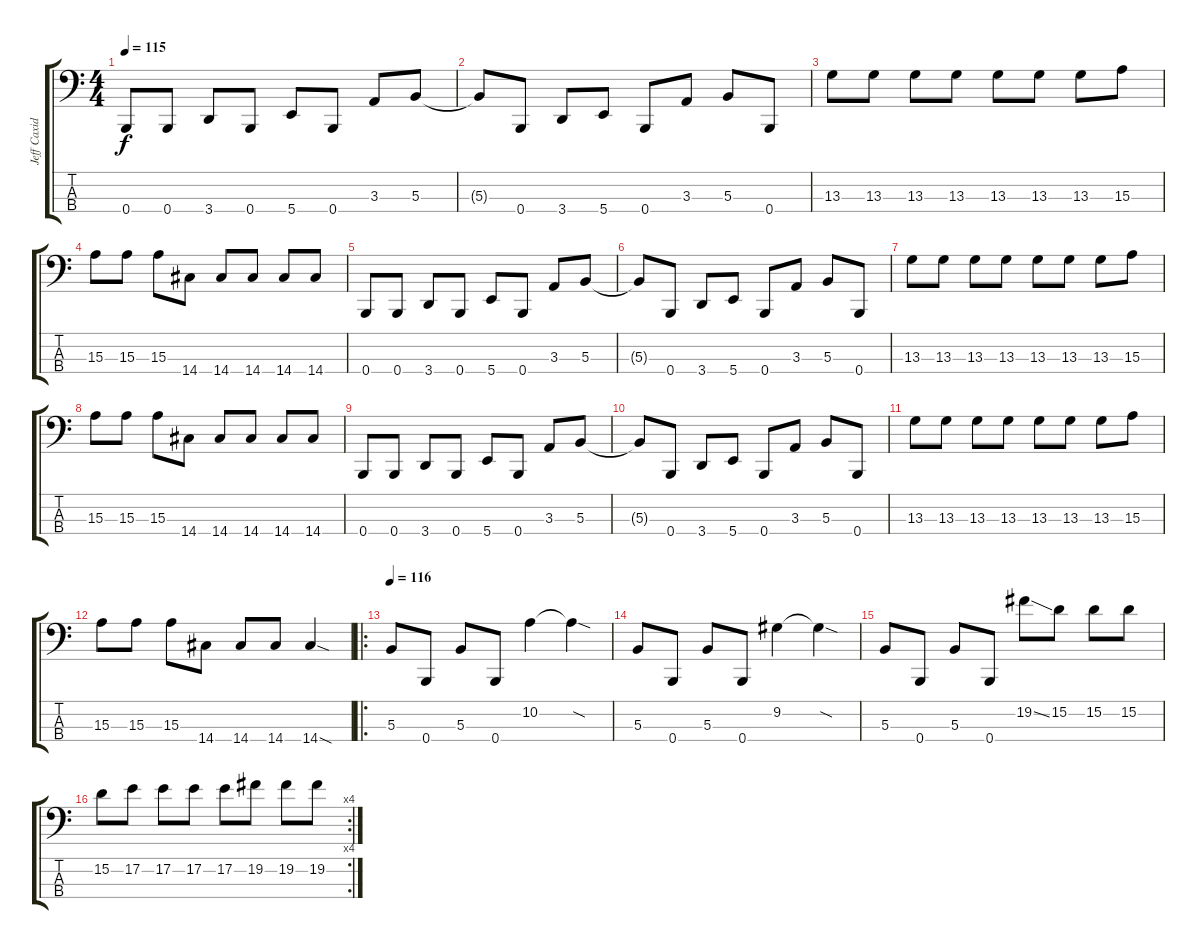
\track ("Jeff Caxide" "Jeff Caxid") {instrument electricbassfinger}
\staff {score tabs}
\tuning (E2 B1 Gb1 B0) {hide}
\ts (4 4)
\tempo 115
\clef f4
\ks c
0.4.8{dy f} 0.4.8 3.4.8 0.4.8 5.4.8 0.4.8 3.3.8 5.3.8 |
5.3{t}.8 0.4.8 3.4.8 5.4.8 0.4.8 3.3.8 5.3.8 0.4.8 |
13.3.8 13.3.8 13.3.8 13.3.8 13.3.8 13.3.8 13.3.8 15.3.8 |
15.3.8 15.3.8 15.3.8 14.4.8 14.4.8 14.4.8 14.4.8 14.4.8 |
0.4.8 0.4.8 3.4.8 0.4.8 5.4.8 0.4.8 3.3.8 5.3.8 |
5.3{t}.8 0.4.8 3.4.8 5.4.8 0.4.8 3.3.8 5.3.8 0.4.8 |
13.3.8 13.3.8 13.3.8 13.3.8 13.3.8 13.3.8 13.3.8 15.3.8 |
15.3.8 15.3.8 15.3.8 14.4.8 14.4.8 14.4.8 14.4.8 14.4.8 |
0.4.8 0.4.8 3.4.8 0.4.8 5.4.8 0.4.8 3.3.8 5.3.8 |
5.3{t}.8 0.4.8 3.4.8 5.4.8 0.4.8 3.3.8 5.3.8 0.4.8 |
13.3.8 13.3.8 13.3.8 13.3.8 13.3.8 13.3.8 13.3.8 15.3.8 |
15.3.8 15.3.8 15.3.8 14.4.8 14.4.8 14.4.8 14.4{sod}.4 |
\ro
\tempo 116
5.3.8 0.4.8 5.3.8 0.4.8 10.2.4 10.2{sod t}.4 |
5.3.8 0.4.8 5.3.8 0.4.8 9.2.4 9.2{sod t}.4 |
5.3.8 0.4.8 5.3.8 0.4.8 19.2{ss}.8 15.2.8 15.2.8 15.2.8 |
\rc 4
15.2.8 17.2.8 17.2.8 17.2.8 17.2.8 19.2.8 19.2.8 19.2.8
